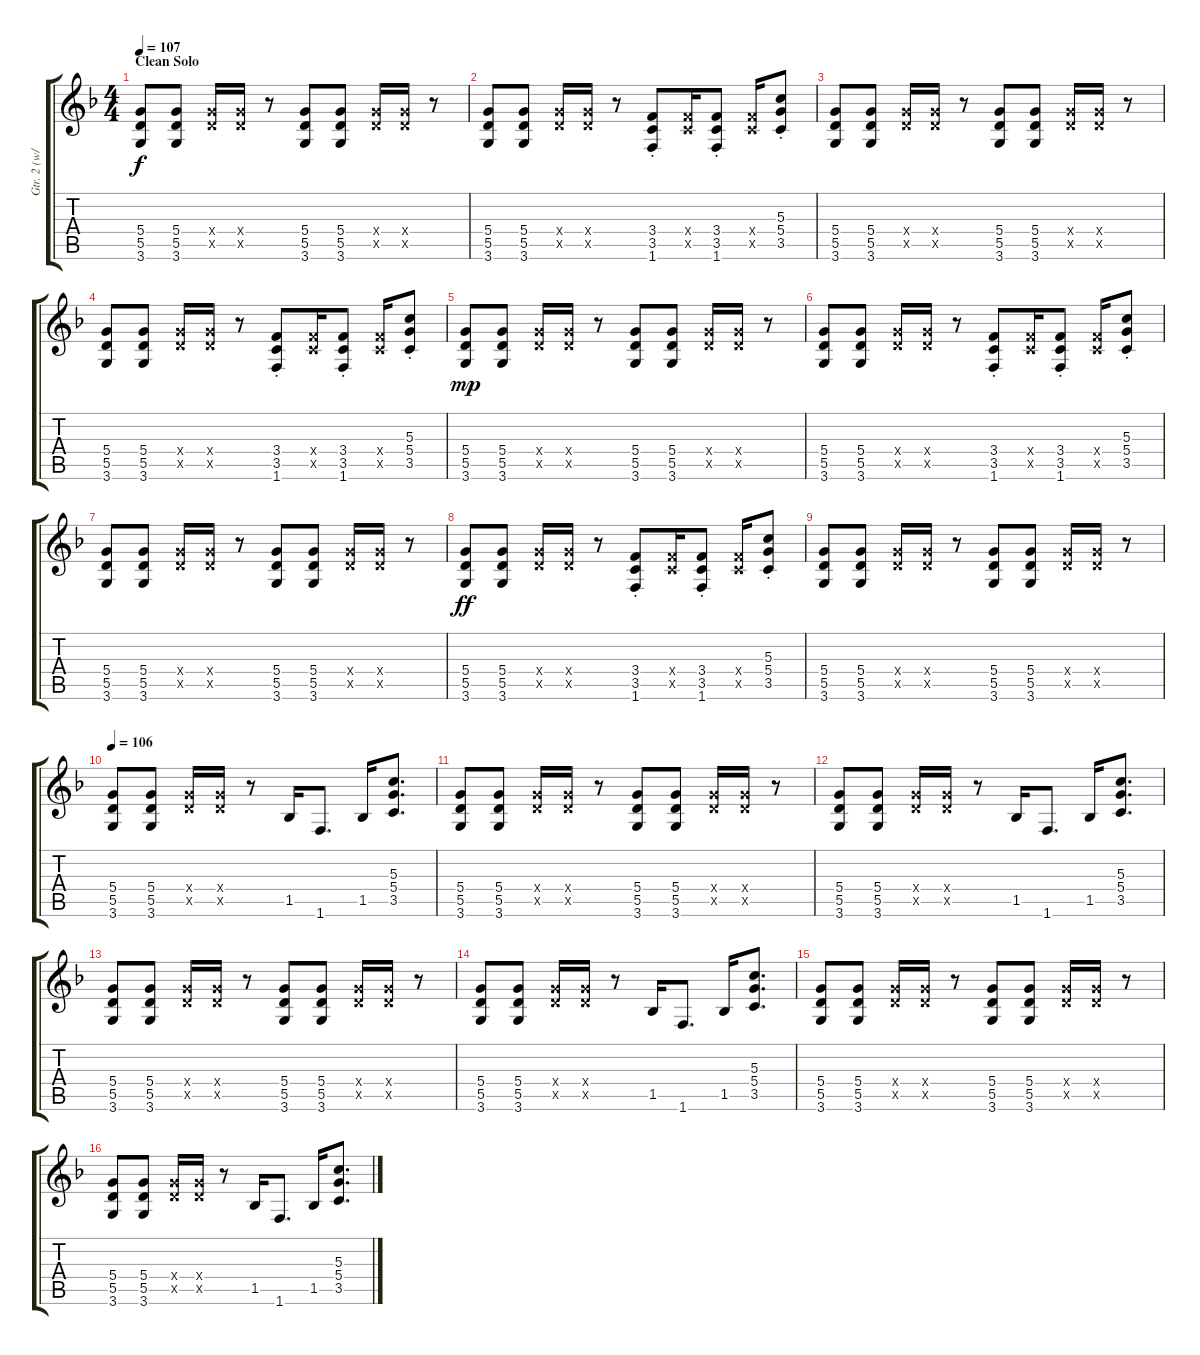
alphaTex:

\track ("Gtr. 2 (w/ chorus)" "Gtr. 2 (w/") {instrument overdrivenguitar}
\staff {score tabs}
\tuning (E4 B3 G3 D3 A2 E2) {hide}
\ts (4 4)
\section ("" "Clean Solo")
\tempo 107
\clef g2
\ks f
(5.4 5.5 3.6).8{dy f} (5.4 5.5 3.6).8 (5.4{x} 5.5{x}).16 (5.4{x} 5.5{x}).16 r.8 (5.4 5.5 3.6).8 (5.4 5.5 3.6).8 (5.4{x} 5.5{x}).16 (5.4{x} 5.5{x}).16 r.8 |
(5.4 5.5 3.6).8 (5.4 5.5 3.6).8 (5.4{x} 5.5{x}).16 (5.4{x} 5.5{x}).16 r.8 (3.4{st} 3.5{st} 1.6{st}).8 (3.4{x} 3.5{x}).16 (3.4{st} 3.5{st} 1.6{st}).8 (3.4{x} 3.5{x}).16 (5.3{st} 5.4{st} 3.5{st}).8 |
(5.4 5.5 3.6).8 (5.4 5.5 3.6).8 (5.4{x} 5.5{x}).16 (5.4{x} 5.5{x}).16 r.8 (5.4 5.5 3.6).8 (5.4 5.5 3.6).8 (5.4{x} 5.5{x}).16 (5.4{x} 5.5{x}).16 r.8 |
(5.4 5.5 3.6).8 (5.4 5.5 3.6).8 (5.4{x} 5.5{x}).16 (5.4{x} 5.5{x}).16 r.8 (3.4{st} 3.5{st} 1.6{st}).8 (3.4{x} 3.5{x}).16 (3.4{st} 3.5{st} 1.6{st}).8 (3.4{x} 3.5{x}).16 (5.3{st} 5.4{st} 3.5{st}).8 |
(5.4 5.5 3.6).8{dy mp} (5.4 5.5 3.6).8 (5.4{x} 5.5{x}).16 (5.4{x} 5.5{x}).16 r.8 (5.4 5.5 3.6).8 (5.4 5.5 3.6).8 (5.4{x} 5.5{x}).16 (5.4{x} 5.5{x}).16 r.8 |
(5.4 5.5 3.6).8 (5.4 5.5 3.6).8 (5.4{x} 5.5{x}).16 (5.4{x} 5.5{x}).16 r.8 (3.4{st} 3.5{st} 1.6{st}).8 (3.4{x} 3.5{x}).16 (3.4{st} 3.5{st} 1.6{st}).8 (3.4{x} 3.5{x}).16 (5.3{st} 5.4{st} 3.5{st}).8 |
(5.4 5.5 3.6).8 (5.4 5.5 3.6).8 (5.4{x} 5.5{x}).16 (5.4{x} 5.5{x}).16 r.8 (5.4 5.5 3.6).8 (5.4 5.5 3.6).8 (5.4{x} 5.5{x}).16 (5.4{x} 5.5{x}).16 r.8 |
(5.4 5.5 3.6).8{dy ff} (5.4 5.5 3.6).8 (5.4{x} 5.5{x}).16 (5.4{x} 5.5{x}).16 r.8 (3.4{st} 3.5{st} 1.6{st}).8 (3.4{x} 3.5{x}).16 (3.4{st} 3.5{st} 1.6{st}).8 (3.4{x} 3.5{x}).16 (5.3{st} 5.4{st} 3.5{st}).8 |
(5.4 5.5 3.6).8 (5.4 5.5 3.6).8 (5.4{x} 5.5{x}).16 (5.4{x} 5.5{x}).16 r.8 (5.4 5.5 3.6).8 (5.4 5.5 3.6).8 (5.4{x} 5.5{x}).16 (5.4{x} 5.5{x}).16 r.8 |
\tempo 106
(5.4 5.5 3.6).8 (5.4 5.5 3.6).8 (5.4{x} 5.5{x}).16 (5.4{x} 5.5{x}).16 r.8 1.5.16 1.6.8{d} 1.5.16 (5.3 5.4 3.5).8{d} |
(5.4 5.5 3.6).8 (5.4 5.5 3.6).8 (5.4{x} 5.5{x}).16 (5.4{x} 5.5{x}).16 r.8 (5.4 5.5 3.6).8 (5.4 5.5 3.6).8 (5.4{x} 5.5{x}).16 (5.4{x} 5.5{x}).16 r.8 |
(5.4 5.5 3.6).8 (5.4 5.5 3.6).8 (5.4{x} 5.5{x}).16 (5.4{x} 5.5{x}).16 r.8 1.5.16 1.6.8{d} 1.5.16 (5.3 5.4 3.5).8{d} |
(5.4 5.5 3.6).8 (5.4 5.5 3.6).8 (5.4{x} 5.5{x}).16 (5.4{x} 5.5{x}).16 r.8 (5.4 5.5 3.6).8 (5.4 5.5 3.6).8 (5.4{x} 5.5{x}).16 (5.4{x} 5.5{x}).16 r.8 |
(5.4 5.5 3.6).8 (5.4 5.5 3.6).8 (5.4{x} 5.5{x}).16 (5.4{x} 5.5{x}).16 r.8 1.5.16 1.6.8{d} 1.5.16 (5.3 5.4 3.5).8{d} |
(5.4 5.5 3.6).8 (5.4 5.5 3.6).8 (5.4{x} 5.5{x}).16 (5.4{x} 5.5{x}).16 r.8 (5.4 5.5 3.6).8 (5.4 5.5 3.6).8 (5.4{x} 5.5{x}).16 (5.4{x} 5.5{x}).16 r.8 |
(5.4 5.5 3.6).8 (5.4 5.5 3.6).8 (5.4{x} 5.5{x}).16 (5.4{x} 5.5{x}).16 r.8 1.5.16 1.6.8{d} 1.5.16 (5.3 5.4 3.5).8{d}
